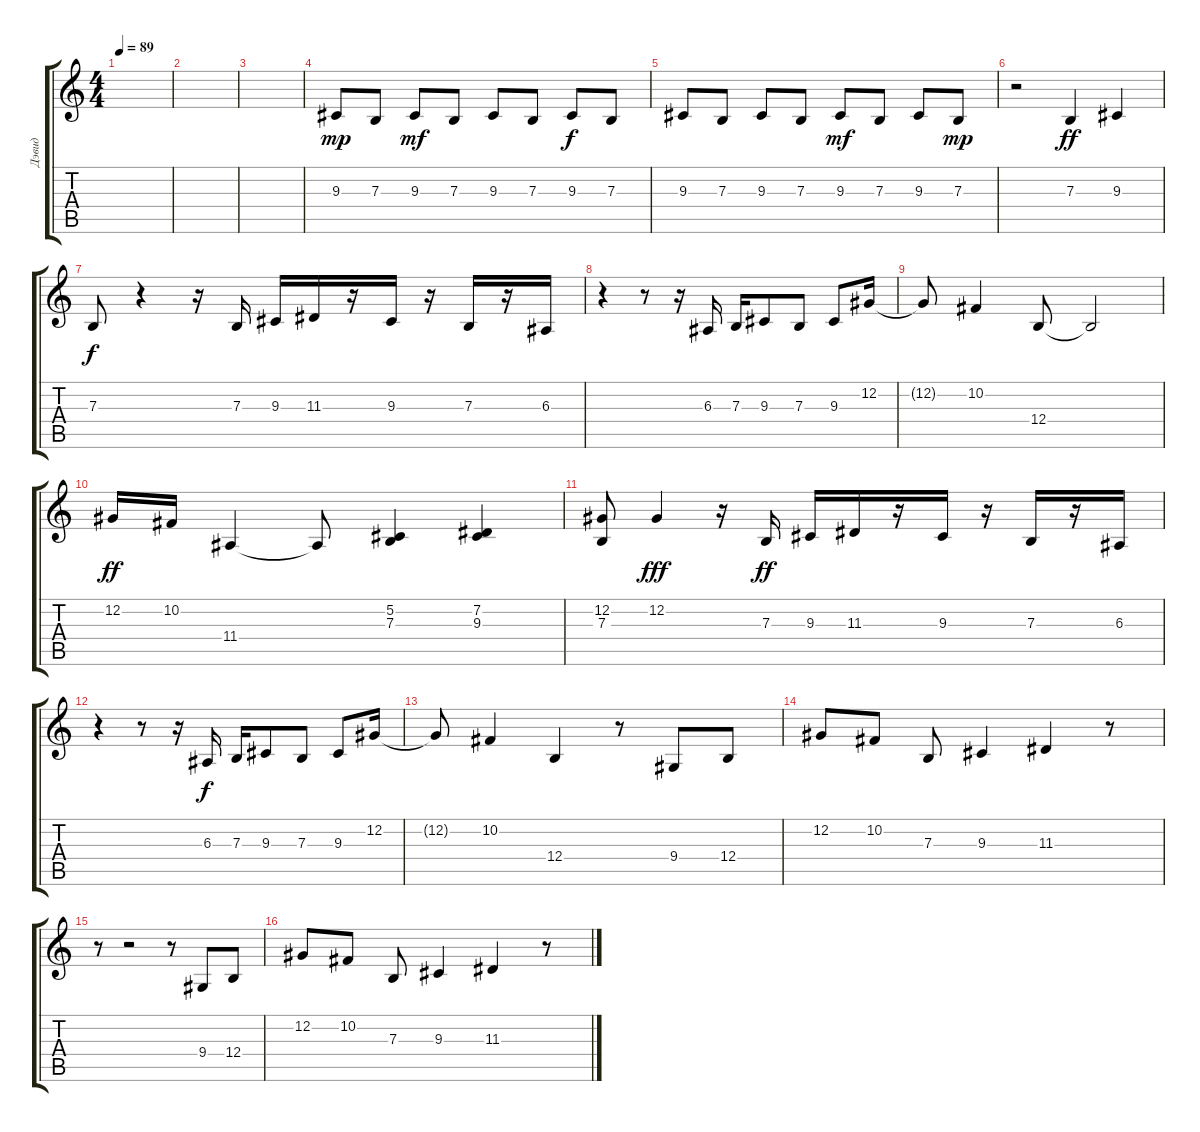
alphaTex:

\track ("Дэвид" "Дэвид") {instrument pad3polysynth}
\staff {score tabs}
\tuning (Db4 Ab3 E3 B2 Gb2 B1) {hide}
\ts (4 4)
\tempo 89
\clef g2
\ks c
|
|
|
9.3.8{dy mp} 7.3.8 9.3.8{dy mf} 7.3.8 9.3.8 7.3.8 9.3.8{dy f} 7.3.8 |
9.3.8 7.3.8 9.3.8 7.3.8 9.3.8{dy mf} 7.3.8 9.3.8 7.3.8{dy mp} |
r.2 7.3.4{dy ff} 9.3.4 |
7.3.8{dy f} r.4 r.16 7.3.16 9.3.16 11.3.16 r.16 9.3.16 r.16 7.3.16 r.16 6.3.16 |
r.4 r.8 r.16 6.3.16 7.3.16 9.3.8 7.3.8 9.3.8 12.2.16 |
12.2{t}.8 10.2.4 12.4.8 12.4{t}.2 |
12.2.16{dy ff} 10.2.16 11.4.4 11.4{t}.8 (5.2 7.3).4 (7.2 9.3).4 |
(12.2 7.3).8 12.2.4{dy fff} r.16 7.3.16{dy ff} 9.3.16 11.3.16 r.16 9.3.16 r.16 7.3.16 r.16 6.3.16 |
r.4 r.8 r.16 6.3.16{dy f} 7.3.16 9.3.8 7.3.8 9.3.8 12.2.16 |
12.2{t}.8 10.2.4 12.4.4 r.8 9.4.8 12.4.8 |
12.2.8 10.2.8 7.3.8 9.3.4 11.3.4 r.8 |
r.8 r.2 r.8 9.4.8 12.4.8 |
12.2.8 10.2.8 7.3.8 9.3.4 11.3.4 r.8
